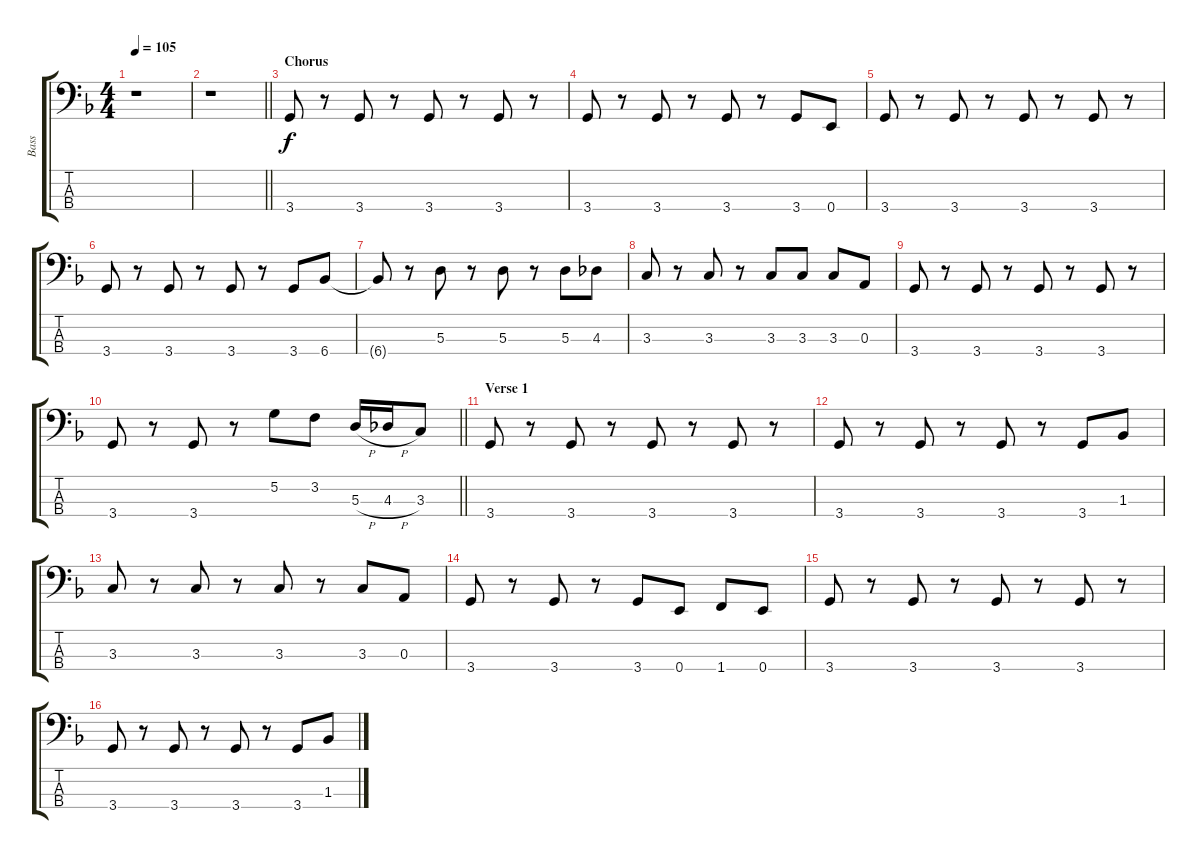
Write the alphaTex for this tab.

\track ("Bass" "Bass") {instrument electricbassfinger}
\staff {score tabs}
\tuning (G2 D2 A1 E1) {hide}
\ts (4 4)
\tempo 105
\clef f4
\ks f
r.1{dy f} |
\barLineRight lightlight
r.1 |
\section ("" "Chorus")
3.4.8 r.8 3.4.8 r.8 3.4.8 r.8 3.4.8 r.8 |
3.4.8 r.8 3.4.8 r.8 3.4.8 r.8 3.4.8 0.4.8 |
3.4.8 r.8 3.4.8 r.8 3.4.8 r.8 3.4.8 r.8 |
3.4.8 r.8 3.4.8 r.8 3.4.8 r.8 3.4.8 6.4.8 |
6.4{t}.8 r.8 5.3.8 r.8 5.3.8 r.8 5.3.8 4.3.8 |
3.3.8 r.8 3.3.8 r.8 3.3.8 3.3.8 3.3.8 0.3.8 |
3.4.8 r.8 3.4.8 r.8 3.4.8 r.8 3.4.8 r.8 |
\barLineRight lightlight
3.4.8 r.8 3.4.8 r.8 5.2.8 3.2.8 5.3{h}.16 4.3{h}.16 3.3.8 |
\section ("" "Verse 1")
3.4.8 r.8 3.4.8 r.8 3.4.8 r.8 3.4.8 r.8 |
3.4.8 r.8 3.4.8 r.8 3.4.8 r.8 3.4.8 1.3.8 |
3.3.8 r.8 3.3.8 r.8 3.3.8 r.8 3.3.8 0.3.8 |
3.4.8 r.8 3.4.8 r.8 3.4.8 0.4.8 1.4.8 0.4.8 |
3.4.8 r.8 3.4.8 r.8 3.4.8 r.8 3.4.8 r.8 |
3.4.8 r.8 3.4.8 r.8 3.4.8 r.8 3.4.8 1.3.8
